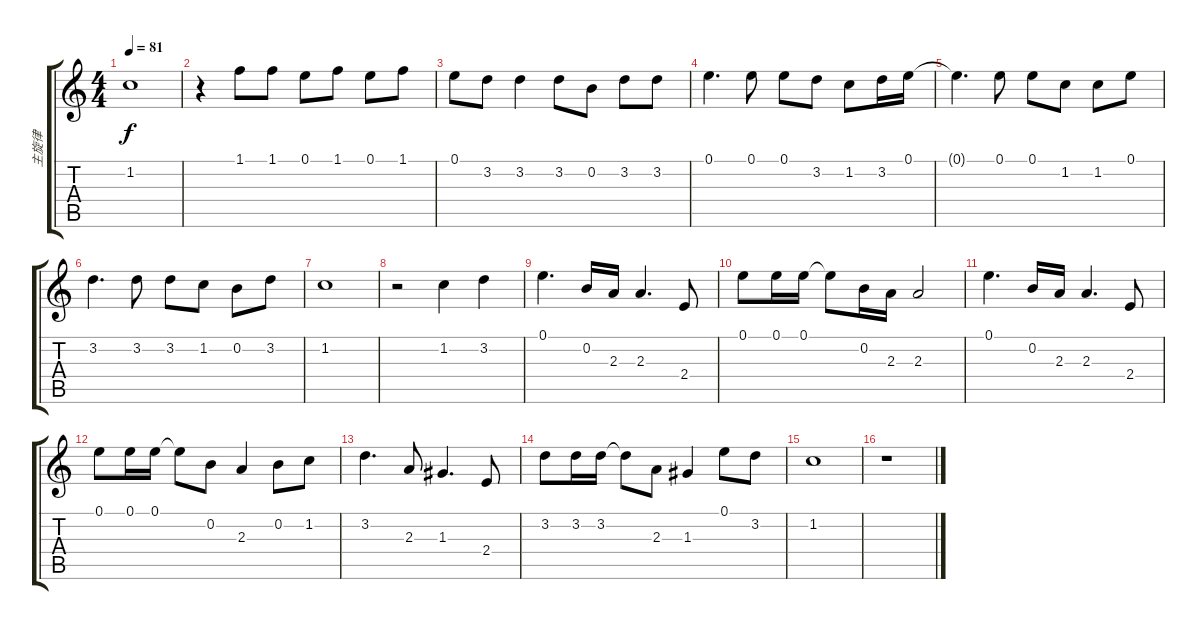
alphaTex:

\track ("主旋律" "主旋律") {instrument acousticguitarnylon}
\staff {score tabs}
\tuning (E4 B3 G3 D3 A2 E2) {hide}
\ts (4 4)
\tempo 81
\clef g2
\ks c
1.2.1{dy f} |
r.4 1.1.8 1.1.8 0.1.8 1.1.8 0.1.8 1.1.8 |
0.1.8 3.2.8 3.2.4 3.2.8 0.2.8 3.2.8 3.2.8 |
0.1.4{d} 0.1.8 0.1.8 3.2.8 1.2.8 3.2.16 0.1.16 |
0.1{t}.4{d} 0.1.8 0.1.8 1.2.8 1.2.8 0.1.8 |
3.2.4{d} 3.2.8 3.2.8 1.2.8 0.2.8 3.2.8 |
1.2.1 |
r.2 1.2.4 3.2.4 |
0.1.4{d} 0.2.16 2.3.16 2.3.4{d} 2.4.8 |
0.1.8 0.1.16 0.1.16 0.1{t}.8 0.2.16 2.3.16 2.3.2 |
0.1.4{d} 0.2.16 2.3.16 2.3.4{d} 2.4.8 |
0.1.8 0.1.16 0.1.16 0.1{t}.8 0.2.8 2.3.4 0.2.8 1.2.8 |
3.2.4{d} 2.3.8 1.3.4{d} 2.4.8 |
3.2.8 3.2.16 3.2.16 3.2{t}.8 2.3.8 1.3.4 0.1.8 3.2.8 |
1.2.1 |
r.1
